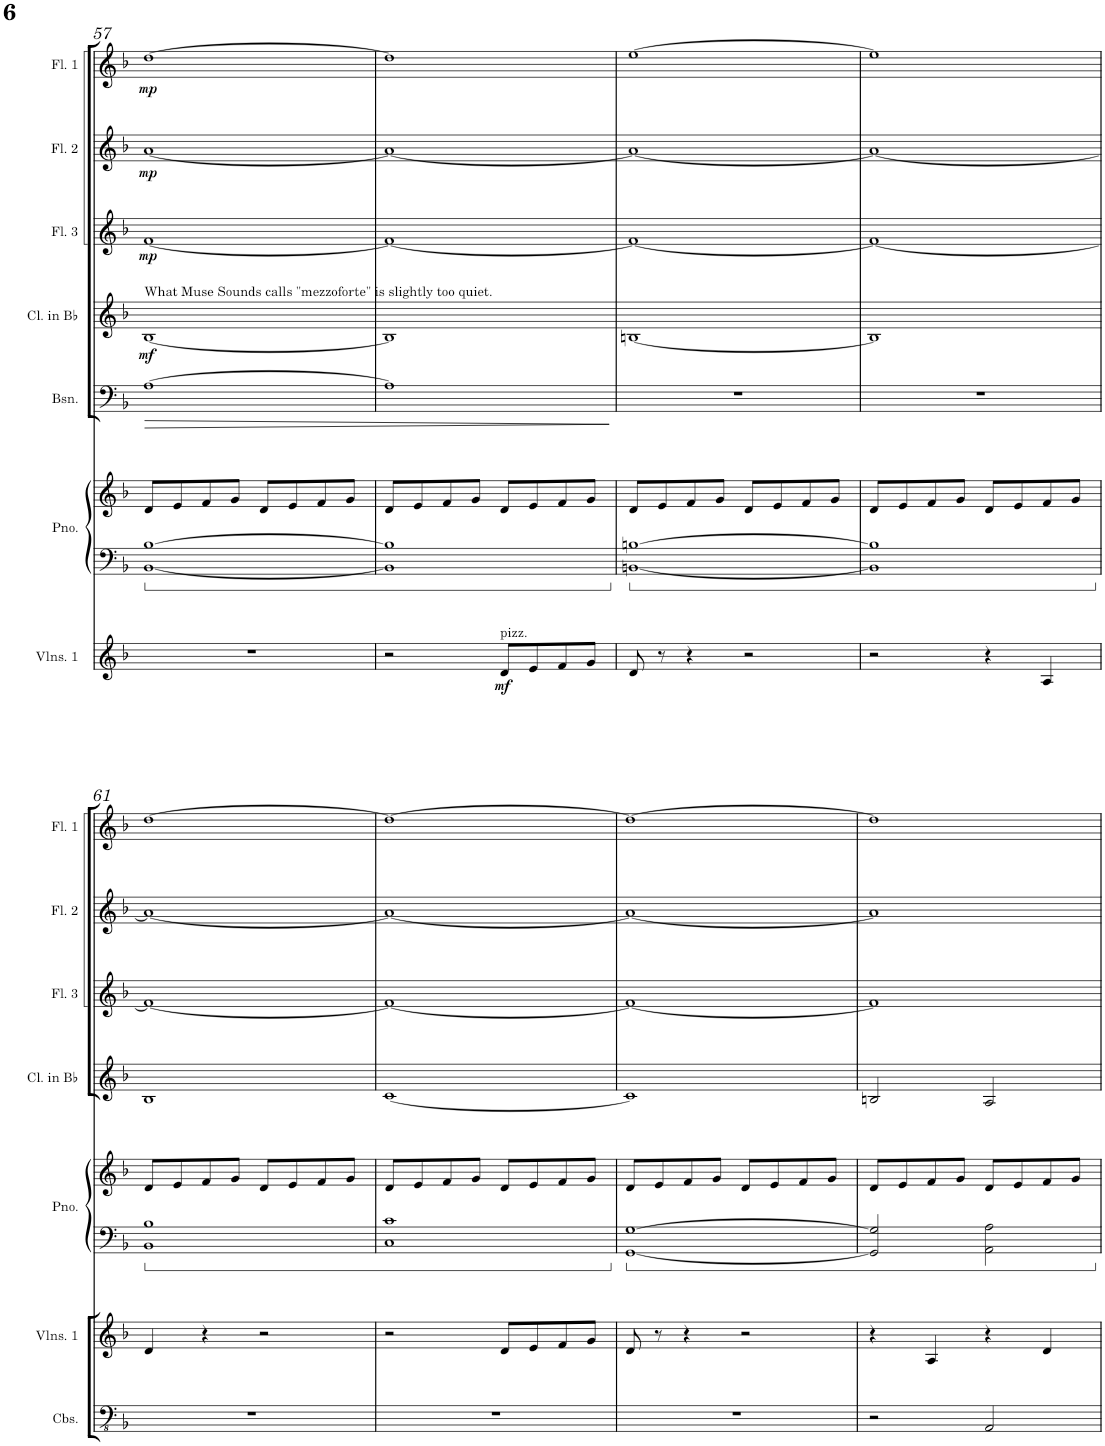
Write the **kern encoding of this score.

**kern	**kern	**dynam	**kern	**kern	**kern	**dynam	**kern	**dynam	**kern	**dynam	**kern	**dynam	**kern	**dynam	**kern
*part9	*part8	*part8	*part7	*part7	*part6	*part6	*part5	*part5	*part4	*part4	*part3	*part3	*part2	*part2	*part1
*staff10	*staff9	*staff9	*staff8	*staff7	*staff6	*staff6	*staff5	*staff5	*staff4	*staff4	*staff3	*staff3	*staff2	*staff2	*staff1
*I"Contrabasses	*I"Violins 1	*	*I"Piano	*	*I"Bassoon	*	*I"Clarinet in Bb	*	*I"Flute 3	*	*I"Flute 2	*	*I"Flute 1	*	*I"Piccolo
*I'Cbs.	*I'Vlns. 1	*	*I'Pno.	*	*I'Bsn.	*	*I'Cl. in Bb	*	*I'Fl. 3	*	*I'Fl. 2	*	*I'Fl. 1	*	*I'Picc.
!!LO:PB:g=z
*clefFv4	*clefG2	*	*clefF4	*clefG2	*clefF4	*	*clefG2	*	*clefG2	*	*clefG2	*	*clefG2	*	*clefG^2
*	*	*	*	*	*	*	*Trd1c2	*	*	*	*	*	*	*	*Trd-7c-12
*k[b-]	*k[b-]	*	*k[b-]	*k[b-]	*k[b-]	*	*k[b-]	*	*k[b-]	*	*k[b-]	*	*k[b-]	*	*k[b-]
*M4/4	*M4/4	*	*M4/4	*M4/4	*M4/4	*	*M4/4	*	*M4/4	*	*M4/4	*	*M4/4	*	*M4/4
=57	=57	=57	=57	=57	=57	=57	=57	=57	=57	=57	=57	=57	=57	=57	=57
!	!	!	!	!	!	!	!LO:TX:a:t=What Muse Sounds calls "mezzoforte" is slightly too quiet.	!	!	!	!	!	!	!	!
!	!	!	!	!	!	!LO:HP:b	!	!LO:DY:b	!	!LO:DY:b	!	!LO:DY:b	!	!LO:DY:b	!
1r	1r	.	[1BB- [1B-	8d/L	[1A	>	[1B-	mf	[1f	mp	[1a	mp	[1dd	mp	1r
.	.	.	.	8e/	.	.	.	.	.	.	.	.	.	.	.
.	.	.	.	8f/	.	.	.	.	.	.	.	.	.	.	.
.	.	.	.	8g/J	.	.	.	.	.	.	.	.	.	.	.
.	.	.	.	8d/L	.	.	.	.	.	.	.	.	.	.	.
.	.	.	.	8e/	.	.	.	.	.	.	.	.	.	.	.
.	.	.	.	8f/	.	.	.	.	.	.	.	.	.	.	.
.	.	.	.	8g/J	.	.	.	.	.	.	.	.	.	.	.
=58	=58	=58	=58	=58	=58	=58	=58	=58	=58	=58	=58	=58	=58	=58	=58
1r	2r	.	1BB-] 1B-]	8d/L	1A]	.	1B-]	.	1f_	.	1a_	.	1dd]	.	1r
.	.	.	.	8e/	.	.	.	.	.	.	.	.	.	.	.
.	.	.	.	8f/	.	.	.	.	.	.	.	.	.	.	.
.	.	.	.	8g/J	.	.	.	.	.	.	.	.	.	.	.
!	!LO:TX:a:t=pizz.	!	!	!	!	!	!	!	!	!	!	!	!	!	!
!	!	!LO:DY:b	!	!	!	!	!	!	!	!	!	!	!	!	!
.	8d/L	mf	.	8d/L	.	.	.	.	.	.	.	.	.	.	.
.	8e/	.	.	8e/	.	.	.	.	.	.	.	.	.	.	.
.	8f/	.	.	8f/	.	.	.	.	.	.	.	.	.	.	.
.	8g/J	.	.	8g/J	.	.	.	.	.	.	.	.	.	.	.
.	.	.	.	.	.	]	.	.	.	.	.	.	.	.	.
=59	=59	=59	=59	=59	=59	=59	=59	=59	=59	=59	=59	=59	=59	=59	=59
1r	8d/	.	[1BBn [1Bn	8d/L	1r	.	[1Bn	.	1f_	.	1a_	.	[1ee	.	1r
.	8r	.	.	8e/	.	.	.	.	.	.	.	.	.	.	.
.	4r	.	.	8f/	.	.	.	.	.	.	.	.	.	.	.
.	.	.	.	8g/J	.	.	.	.	.	.	.	.	.	.	.
.	2r	.	.	8d/L	.	.	.	.	.	.	.	.	.	.	.
.	.	.	.	8e/	.	.	.	.	.	.	.	.	.	.	.
.	.	.	.	8f/	.	.	.	.	.	.	.	.	.	.	.
.	.	.	.	8g/J	.	.	.	.	.	.	.	.	.	.	.
=60	=60	=60	=60	=60	=60	=60	=60	=60	=60	=60	=60	=60	=60	=60	=60
1r	2r	.	1BB] 1B]	8d/L	1r	.	1B]	.	1f_	.	1a_	.	1ee]	.	1r
.	.	.	.	8e/	.	.	.	.	.	.	.	.	.	.	.
.	.	.	.	8f/	.	.	.	.	.	.	.	.	.	.	.
.	.	.	.	8g/J	.	.	.	.	.	.	.	.	.	.	.
.	4r	.	.	8d/L	.	.	.	.	.	.	.	.	.	.	.
.	.	.	.	8e/	.	.	.	.	.	.	.	.	.	.	.
.	4A/	.	.	8f/	.	.	.	.	.	.	.	.	.	.	.
.	.	.	.	8g/J	.	.	.	.	.	.	.	.	.	.	.
!!LO:LB:g=z
=61	=61	=61	=61	=61	=61	=61	=61	=61	=61	=61	=61	=61	=61	=61	=61
1r	4d/	.	1BB- 1B-	8d/L	1r	.	1B-	.	1f_	.	1a_	.	[1dd	.	1r
.	.	.	.	8e/	.	.	.	.	.	.	.	.	.	.	.
.	4r	.	.	8f/	.	.	.	.	.	.	.	.	.	.	.
.	.	.	.	8g/J	.	.	.	.	.	.	.	.	.	.	.
.	2r	.	.	8d/L	.	.	.	.	.	.	.	.	.	.	.
.	.	.	.	8e/	.	.	.	.	.	.	.	.	.	.	.
.	.	.	.	8f/	.	.	.	.	.	.	.	.	.	.	.
.	.	.	.	8g/J	.	.	.	.	.	.	.	.	.	.	.
=62	=62	=62	=62	=62	=62	=62	=62	=62	=62	=62	=62	=62	=62	=62	=62
1r	2r	.	1C 1c	8d/L	1r	.	[1c	.	1f_	.	1a_	.	1dd_	.	1r
.	.	.	.	8e/	.	.	.	.	.	.	.	.	.	.	.
.	.	.	.	8f/	.	.	.	.	.	.	.	.	.	.	.
.	.	.	.	8g/J	.	.	.	.	.	.	.	.	.	.	.
.	8d/L	.	.	8d/L	.	.	.	.	.	.	.	.	.	.	.
.	8e/	.	.	8e/	.	.	.	.	.	.	.	.	.	.	.
.	8f/	.	.	8f/	.	.	.	.	.	.	.	.	.	.	.
.	8g/J	.	.	8g/J	.	.	.	.	.	.	.	.	.	.	.
=63	=63	=63	=63	=63	=63	=63	=63	=63	=63	=63	=63	=63	=63	=63	=63
1r	8d/	.	[1GG [1G	8d/L	1r	.	1c]	.	1f_	.	1a_	.	1dd_	.	1r
.	8r	.	.	8e/	.	.	.	.	.	.	.	.	.	.	.
.	4r	.	.	8f/	.	.	.	.	.	.	.	.	.	.	.
.	.	.	.	8g/J	.	.	.	.	.	.	.	.	.	.	.
.	2r	.	.	8d/L	.	.	.	.	.	.	.	.	.	.	.
.	.	.	.	8e/	.	.	.	.	.	.	.	.	.	.	.
.	.	.	.	8f/	.	.	.	.	.	.	.	.	.	.	.
.	.	.	.	8g/J	.	.	.	.	.	.	.	.	.	.	.
=64	=64	=64	=64	=64	=64	=64	=64	=64	=64	=64	=64	=64	=64	=64	=64
2r	4r	.	2GG/] 2G/]	8d/L	1r	.	2Bn/	.	1f]	.	1a]	.	1dd]	.	1r
.	.	.	.	8e/	.	.	.	.	.	.	.	.	.	.	.
.	4A/	.	.	8f/	.	.	.	.	.	.	.	.	.	.	.
.	.	.	.	8g/J	.	.	.	.	.	.	.	.	.	.	.
2AAA/	4r	.	2AA\ 2A\	8d/L	.	.	2A/	.	.	.	.	.	.	.	.
.	.	.	.	8e/	.	.	.	.	.	.	.	.	.	.	.
.	4d/	.	.	8f/	.	.	.	.	.	.	.	.	.	.	.
.	.	.	.	8g/J	.	.	.	.	.	.	.	.	.	.	.
=	=	=	=	=	=	=	=	=	=	=	=	=	=	=	=
*-	*-	*-	*-	*-	*-	*-	*-	*-	*-	*-	*-	*-	*-	*-	*-
